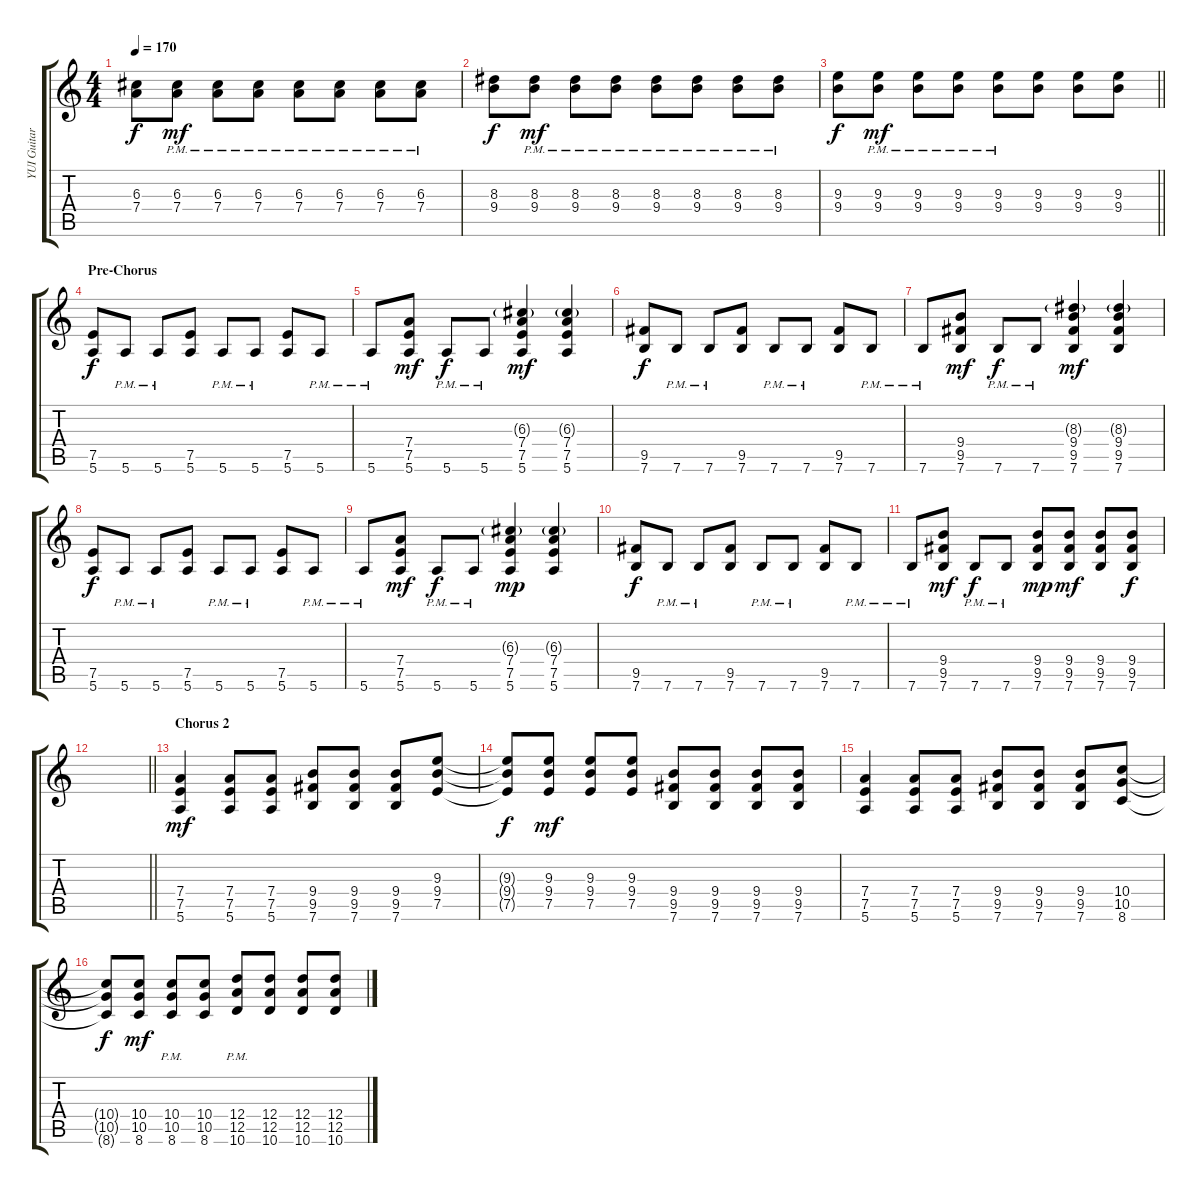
\track ("YUI Guitar (enhance)" "YUI Guitar") {instrument distortionguitar}
\staff {score tabs}
\tuning (E4 B3 G3 D3 A2 E2) {hide}
\ts (4 4)
\tempo 170
\clef g2
\ks c
(6.3 7.4).8{dy f} (6.3{pm} 7.4{pm}).8{dy mf} (6.3{pm} 7.4{pm}).8 (6.3{pm} 7.4{pm}).8 (6.3{pm} 7.4{pm}).8 (6.3{pm} 7.4{pm}).8 (6.3{pm} 7.4{pm}).8 (6.3{pm} 7.4{pm}).8 |
(8.3 9.4).8{dy f} (8.3{pm} 9.4{pm}).8{dy mf} (8.3{pm} 9.4{pm}).8 (8.3{pm} 9.4{pm}).8 (8.3{pm} 9.4{pm}).8 (8.3{pm} 9.4{pm}).8 (8.3{pm} 9.4{pm}).8 (8.3{pm} 9.4{pm}).8 |
\barLineRight lightlight
(9.3 9.4).8{dy f} (9.3{pm} 9.4{pm}).8{dy mf} (9.3{pm} 9.4{pm}).8 (9.3{pm} 9.4{pm}).8 (9.3{pm} 9.4{pm}).8 (9.3 9.4).8 (9.3 9.4).8 (9.3 9.4).8 |
\section ("" "Pre-Chorus")
(7.5 5.6).8{dy f} 5.6{pm}.8 5.6{pm}.8 (7.5 5.6).8 5.6{pm}.8 5.6{pm}.8 (7.5 5.6).8 5.6{pm}.8 |
5.6{pm}.8 (7.4 7.5 5.6).8{dy mf} 5.6{pm}.8{dy f} 5.6{pm}.8 (6.3{g} 7.4 7.5 5.6).4{dy mf} (6.3{g} 7.4 7.5 5.6).4 |
(9.5 7.6).8{dy f} 7.6{pm}.8 7.6{pm}.8 (9.5 7.6).8 7.6{pm}.8 7.6{pm}.8 (9.5 7.6).8 7.6{pm}.8 |
7.6{pm}.8 (9.4 9.5 7.6).8{dy mf} 7.6{pm}.8{dy f} 7.6{pm}.8 (8.3{g} 9.4 9.5 7.6).4{dy mf} (8.3{g} 9.4 9.5 7.6).4 |
(7.5 5.6).8{dy f} 5.6{pm}.8 5.6{pm}.8 (7.5 5.6).8 5.6{pm}.8 5.6{pm}.8 (7.5 5.6).8 5.6{pm}.8 |
5.6{pm}.8 (7.4 7.5 5.6).8{dy mf} 5.6{pm}.8{dy f} 5.6{pm}.8 (6.3{g} 7.4 7.5 5.6).4{dy mp} (6.3{g} 7.4 7.5 5.6).4 |
(9.5 7.6).8{dy f} 7.6{pm}.8 7.6{pm}.8 (9.5 7.6).8 7.6{pm}.8 7.6{pm}.8 (9.5 7.6).8 7.6{pm}.8 |
7.6{pm}.8 (9.4 9.5 7.6).8{dy mf} 7.6{pm}.8{dy f} 7.6{pm}.8 (9.4 9.5 7.6).8{dy mp} (9.4 9.5 7.6).8{dy mf} (9.4 9.5 7.6).8 (9.4 9.5 7.6).8{dy f} |
\barLineRight lightlight
|
\section ("" "Chorus 2")
(7.4 7.5 5.6).4{dy mf} (7.4 7.5 5.6).8 (7.4 7.5 5.6).8 (9.4 9.5 7.6).8 (9.4 9.5 7.6).8 (9.4 9.5 7.6).8 (9.3 9.4 7.5).8 |
(9.3{t} 9.4{t} 7.5{t}).8{dy f} (9.3 9.4 7.5).8{dy mf} (9.3 9.4 7.5).8 (9.3 9.4 7.5).8 (9.4 9.5 7.6).8 (9.4 9.5 7.6).8 (9.4 9.5 7.6).8 (9.4 9.5 7.6).8 |
(7.4 7.5 5.6).4 (7.4 7.5 5.6).8 (7.4 7.5 5.6).8 (9.4 9.5 7.6).8 (9.4 9.5 7.6).8 (9.4 9.5 7.6).8 (10.4 10.5 8.6).8 |
(10.4{t} 10.5{t} 8.6{t}).8{dy f} (10.4 10.5 8.6).8{dy mf} (10.4{pm} 10.5{pm} 8.6{pm}).8 (10.4 10.5 8.6).8 (12.4{pm} 12.5{pm} 10.6{pm}).8 (12.4 12.5 10.6).8 (12.4 12.5 10.6).8 (12.4 12.5 10.6).8
